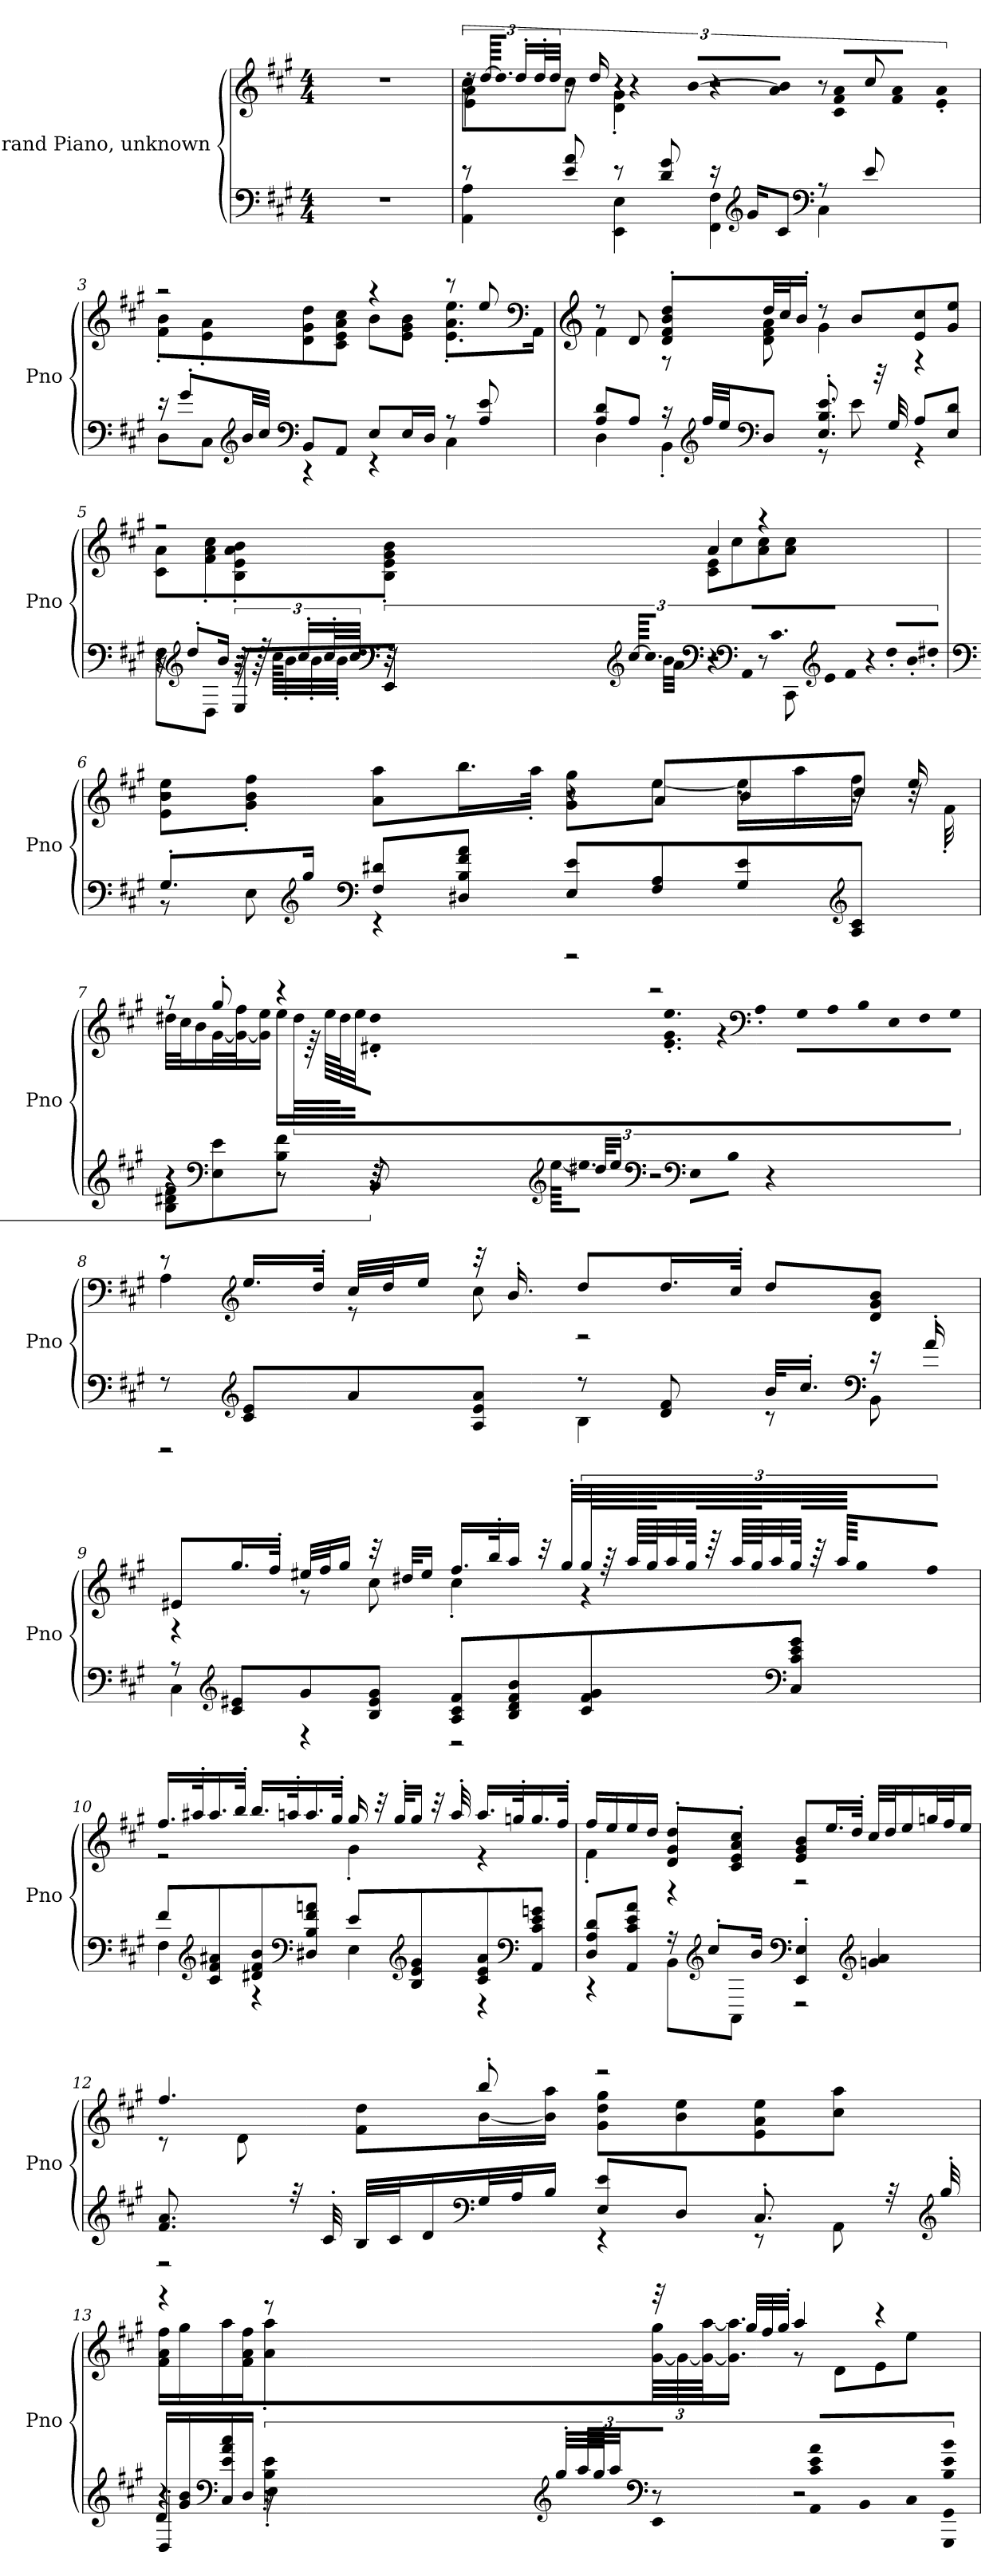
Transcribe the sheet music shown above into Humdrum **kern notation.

**kern	**kern
*part1	*part1
*staff2	*staff1
*I"Grand Piano, unknown	*
*I'Pno	*
*clefF4	*clefG2
*k[f#c#g#]	*k[f#c#g#]
*M4/4	*M4/4
*MM120	*MM120
=1	=1
1r	1r
=2	=2
*^	*^
*	*	*	*^
*	*	*	*	*^
8r	4AA\ 4A\	24r	8cc#\L	48r	4e\' 4a\'
.	.	.	.	[96dd/KKLL	.
.	.	.	.	16.dd/JJ]	.
.	.	24dd'/LL	.	.	.
.	.	48dd'/L	.	.	.
.	.	48dd/JJJ	.	.	.
8e/ 8a/	.	16r	8cc#\J	8r	.
.	.	16dd/	.	.	.
8r	4EE\ 4E\	4r	4r	[8b/L	4d\' 4g#\'
8d/ 8g#/	.	.	.	8a/ 8b/]J	.
16r	4FF#\ 4F#\	4r	2r	8c#/ 8f#/ 8a/L	2r
*clefG2	*	*	*	*	*
16g#/KL	.	.	.	.	.
8c#/J	.	.	.	8f#/ 8a/J	.
*clefF4	*	*	*	*	*
8r	4C#\	8r	.	4e/' 4a/'	.
8e/	.	8cc#'/	.	.	.
*	*	*	*v	*v	*v
=3	=3	=3	=3
16r	8D\L	2r	8f#\' 8b\'L
8g#'/L	.	.	.
.	8C#\J	.	8e\' 8a\'
*clefG2	*	*	*
32b/LL	.	.	.
32cc#/JJJ	.	.	.
*clefF4	*	*	*
8BB/L	4r	.	8d\ 8g#\ 8dd\
8AA/J	.	.	8c#\ 8e\ 8a\ 8cc#\J
8E/L	4r	4r	8b\L
16E/L	.	.	8e\ 8g#\ 8b\J
16D/JJ	.	.	.
8r	4C#\	8r	8.e\' 8.a\' 8.ee\'L
8A/ 8e/	.	8ee/	.
*	*	*clefF4	*
.	.	.	16AA\Jk
!!LO:LB:g=z	!!
=4	=4	=4	=4
*	*	*clefG2	*
8A/ 8d/L	4D\	8r	4f#\
8A/J	.	8d/	.
16r	4BB'\	8d/' 8f#/' 8b/' 8dd/'L	8r
*clefG2	*	*	*
32ff#/LLL	.	.	.
32ee/JJ	.	.	.
*clefF4	*	*	*
8D/J	.	32dd/LL	8d\ 8f#\ 8a\
.	.	32cc#/J	.
.	.	16b'/JJ	.
8.E/' 8.B/' 8.e/'	8r	8r	4g#\
.	8e\	8b/L	.
32r	.	.	.
32G#/	.	.	.
8A/L	4r	8e/ 8cc#/	4r
8E/ 8d/J	.	8g#/ 8ee/J	.
!!LO:LB:g=z	!!
=5	=5	=5	=5
*	*^	*	*
16r	8F#\L	4r	2r	8c#\ 8a\L
*clefG2	*	*	*	*
8dd'/L	.	.	.	.
.	8D\J	.	.	8f#\' 8a\' 8cc#\'
16b/Jk	.	.	.	.
24r	64r	8E/L	.	8B\' 8e\' 8a\' 8b\'
.	128r	.	.	.
.	128cc#\KKLLL	.	.	.
.	32b'\	.	.	.
24cc#'/LL	.	.	.	.
.	32b'\	.	.	.
48cc#'/L	.	.	.	.
.	32b'\JJJ	.	.	.
48cc#/JJJ	.	.	.	.
*clefF4	*	*	*	*
48r	32r	8EE/J	.	8B\' 8e\' 8g#\' 8b\'J
*clefG2	*	*	*	*
[96cc#/KKLL	.	.	.	.
16.cc#/JJ]	32b\KLL	.	.	.
.	16a\JJ	.	.	.
*clefF4	*	*	*	*
8AA/L	4r	2r	4a/	8c#\ 8e\L
16.c#/L	.	.	.	8cc#\
*clefG2	*	*	*	*
32e/JJk	.	.	.	.
8f#/	8r	.	4r	8a\ 8cc#\
32r	8A\	.	.	8a\ 8cc#\J
32dd'/LLL	.	.	.	.
32b'/	.	.	.	.
32dd#X'/JJJ	.	.	.	.
*v	*v	*v	*	*
*	*v	*v
!!LO:LB:g=z
=6	=6
*clefF4	*
*^	*^
*	*	*	*^
8.G#'/L	8r	2r	8e\ 8b\ 8ee\L	2r
.	8E\	.	8g#\' 8b\' 8ff#\'J	.
*clefG2	*	*	*	*
16gg#/Jk	.	.	.	.
*clefF4	*	*	*	*
8F#/ 8d#X/L	4r	.	8a\ 8aa\L	.
8D#X/ 8B/ 8f#/ 8a/J	.	.	16.bb\L	.
.	.	.	32aa'\JJk	.
8E/ 8e/L	2r	4r	8g#\ 8gg#\L	8r
8F#/ 8A/	.	.	[8ee\J	8a/L
8G#/ 8e/	.	8r	16ee\LL]	8b/
.	.	.	16aa\	.
*clefG2	*	*	*	*
8A/ 8c#/J	.	16r	16ff#\JJ	8cc#/J
.	.	16ee/	32r	.
.	.	.	32f#'\	.
*	*	*	*v	*v
!!LO:LB:g=z
=7	=7	=7	=7
*	*^	*	*
4r	8B\ 8d#X\ 8f#\L	4r	8r	32dd#X\LLL
.	.	.	.	32cc#\J
.	.	.	.	16b\
*clefF4	*	*	*	*
.	8E\ 8e\	.	8gg#'/	[32g#\L
.	.	.	.	32g#\_ 32ff#\J
.	.	.	.	16g#\] 16ee\JJ
8r	8B\ 8f#\J	8r	4r	16ee\LL
.	.	.	.	96dd#\JJkk
.	.	.	.	96r
.	.	.	.	96ee\LLLL
*	*	*	*	*Xbrackettup
.	.	.	.	96dd#\J
.	.	.	.	48ee\JJ
32r	48r	8BB/	.	8d#X\' 8dd#\'J
*clefG2	*	*	*	*
.	[96ee\KKLL	.	.	.
32dd#X/KLL	16.ee\JJ]	.	.	.
16ee/JJ	.	.	.	.
*clefF4	*	*	*	*
2r	8E\L	2r	2r	8.e\' 8.g#\' 8.ee\'
.	8B\J	.	.	.
.	.	.	.	32r
*	*	*	*clefF4	*
.	.	.	.	32A'\
.	4r	.	.	32G#\LLL
.	.	.	.	32A\J
.	.	.	.	16B\
.	.	.	.	32E\L
.	.	.	.	32F#\J
.	.	.	.	16G#\JJ
*	*v	*v	*	*
!!LO:PB:g=z	!!
=8	=8	=8	=8
8r	2r	8r	4A\
*clefG2	*	*clefG2	*
8c#/ 8e/L	.	16.ee/LL	.
.	.	32dd'/JJk	.
8a/	.	32cc#/LLL	8r
.	.	32dd/J	.
.	.	16ee/JJ	.
8A/ 8e/ 8a/J	.	32r	8cc#\
.	.	16.b'/	.
8r	4B\	8dd/L	2r
8d/ 8f#/	.	16.dd/L	.
.	.	32cc#'/JJk	.
32b/KLL	8r	8dd/L	.
16.cc#'/JJ	.	.	.
*clefF4	*	*	*
16r	8BB\	8d/ 8g#/ 8b/J	.
16a'/	.	.	.
!!LO:LB:g=z	!!
=9	=9	=9	=9
8r	4C#\	8e#X/L	4r
*clefG2	*	*	*
8c#/ 8e#X/L	.	16.gg#/L	.
.	.	32ff#'/JJk	.
8g#/	4r	32ee#X/LLL	8r
.	.	32ff#/J	.
.	.	16gg#/JJ	.
8B/ 8e#/ 8g#/J	.	32r	8cc#\
.	.	32dd#X/KLL	.
.	.	16ee#/JJ	.
8A/ 8c#/ 8f#/L	2r	16.ff#/LL	4cc#'\
.	.	32bb'/K	.
8B/ 8d/ 8f#/ 8b/	.	16aa/JJ	.
.	.	32r	.
.	.	32gg#'/LLL	.
*	*	*brackettup	*
8c#/ 8f#/ 8g#/	.	96gg#/JJJk	4r
.	.	96r	.
.	.	96aa/LLLL	.
*	*	*Xbrackettup	*
.	.	96gg#/J	.
.	.	48aa/	.
*	*	*brackettup	*
.	.	96gg#/JJJk	.
.	.	96r	.
.	.	96aa/LLLL	.
*	*	*Xbrackettup	*
.	.	96gg#/J	.
.	.	48aa/	.
*clefF4	*	*	*
*	*	*brackettup	*
8C#/ 8c#/ 8e#/ 8g#/J	.	96gg#/JJJk	.
.	.	96r	.
.	.	96aa/KLLL	.
.	.	32gg#/J	.
.	.	16ff#/JJ	.
!!LO:LB:g=z	!!
=10	=10	=10	=10
8f#/L	4F#\	16.ff#/LL	2r
.	.	32aa#X'/K	.
*clefG2	*	*	*
8c#/ 8f#/ 8a#X/	.	16.aa#/	.
.	.	32bb'/JJk	.
8d#X/ 8f#/ 8b/	4r	16.bb/LL	.
.	.	32aan'/K	.
*clefF4	*	*	*
8D#X/ 8B/ 8f#/ 8an/J	.	16.aa/	.
.	.	32gg#'/JJk	.
8e/L	4E\	16gg#/	4g#'\
.	.	32r	.
.	.	32gg#'/KLL	.
*clefG2	*	*	*
8B/ 8e/ 8g#/	.	16gg#/JJ	.
.	.	32r	.
.	.	32aa'/	.
8c#/ 8e/ 8a/	4r	16.aa/LL	4r
.	.	32ggn'/K	.
*clefF4	*	*	*
8AA/ 8c#/ 8e/ 8gn/J	.	16.gg/	.
.	.	32ff#'/JJk	.
=11	=11	=11	=11
8D/ 8A/ 8d/L	4r	16ff#/LL	4f#'\
.	.	16ee/	.
8AA/ 8c#/ 8e/ 8a/J	.	16ee/	.
.	.	16dd/JJ	.
16r	8BB\L	8d/' 8g#/' 8dd/'L	4r
*clefG2	*	*	*
8cc#'/L	.	.	.
.	8AA\J	8c#/' 8e/' 8a/' 8cc#/'J	.
16b/Jk	.	.	.
*clefF4	*	*	*
4EE/' 4E/'	2r	8e/ 8g#/ 8b/L	2r
.	.	16.ee/L	.
.	.	32dd'/JJk	.
*clefG2	*	*	*
4gn/ 4a/	.	32cc#/LLL	.
.	.	32dd/J	.
.	.	16ee/	.
.	.	32ggn/L	.
.	.	32ff#/J	.
.	.	16ee/JJ	.
!!LO:LB:g=z	!!
=12	=12	=12	=12
8.f#/ 8.a/	2r	4.ff#/	8r
.	.	.	8d\
32r	.	.	.
32c#'/	.	.	.
32B/LLL	.	.	8f#\ 8dd\L
32c#/J	.	.	.
16d/	.	.	.
*clefF4	*	*	*
32G#/L	.	8bb'/	[16b\L
32A/J	.	.	.
16B/JJ	.	.	16b\] 16aa\JJ
8E/ 8e/L	4r	2r	8g#\ 8dd\ 8gg#\L
8D/J	.	.	8b\ 8ee\
8.C#'/	8r	.	8e\ 8a\ 8ee\
.	8AA\	.	8cc#\ 8aa\J
32r	.	.	.
*clefG2	*	*	*
32gg#'/	.	.	.
!!LO:LB:g=z	!!
=13	=13	=13	=13
*^	*^	*	*
4D'/	4r	16d/LL	4r	4r	16f#\ 16a\ 16ff#\LL
.	.	16g#/ 16b/	.	.	16gg#\
*clefF4	*	*	*	*	*
.	.	16C#/ 16e/ 16a/ 16cc#/	.	.	16aa\
.	.	16D/JJ	.	.	16f#\ 16a\ 16ff#\J
16r	4B\' 4e\'	12r	4E'\	8r	8a\' 8aa\'
*clefG2	*	*	*	*	*
32gg#'/LLL	.	.	.	.	.
.	.	48aa'/LLL	.	.	.
32gg#'/JJJ	.	.	.	.	.
.	.	48aa/JJ	.	.	.
*clefF4	*	*	*	*	*
*	*	*	*	*	*Xbrackettup
8r	.	8EE/J	.	32r	[96g#\ 96gg#\LLL
.	.	.	.	.	96g#\_
.	.	.	.	.	96g#\_ [96aa\JJ
.	.	.	.	32gg#/LLL	16.g#\] 16.aa\]JJ
.	.	.	.	32ff#/	.
.	.	.	.	32gg#'/JJJ	.
2r	2r	8AA/ 8c#/ 8e/ 8a/L	2r	4aa/	8r
.	.	8BB/	.	.	8d\L
.	.	8C#/	.	4r	8e\
.	.	8GGG#/ 8GG#/ 8B/ 8e/ 8b/J	.	.	8ee\J
*v	*v	*v	*v	*	*
*	*v	*v
=	=
*-	*-
